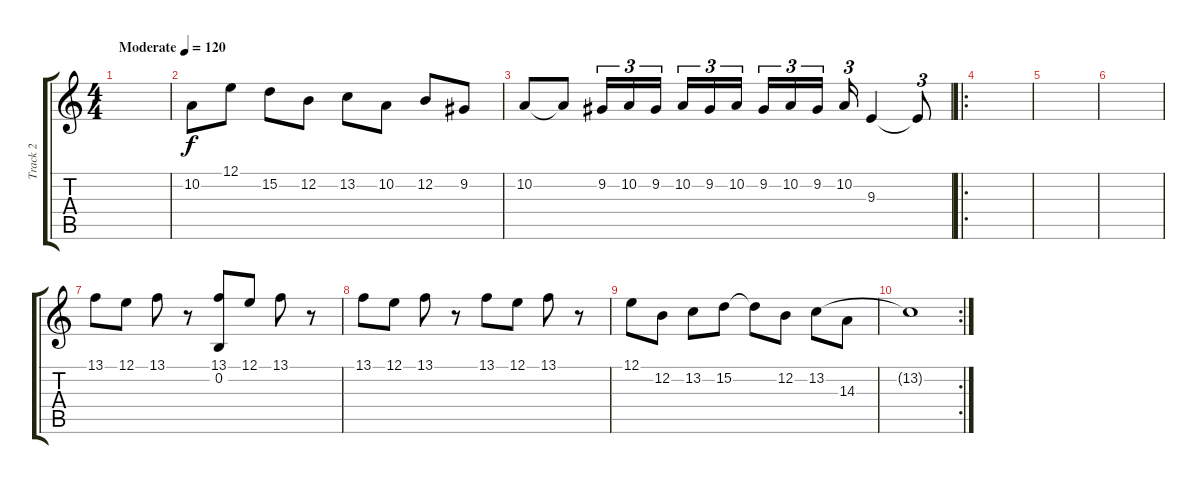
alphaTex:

\track ("Track 2" "Track 2") {instrument harpsichord}
\staff {score tabs}
\tuning (E4 B3 G3 D3 A2 E2) {hide}
\ts (4 4)
\tempo (120 "Moderate")
\clef g2
\ks c
|
10.2.8 12.1.8 15.2.8 12.2.8 13.2.8 10.2.8 12.2.8 9.2.8 |
10.2.8 10.2{t}.8 9.2.16{tu (3 2)} 10.2.16{tu (3 2)} 9.2.16{tu (3 2) beam splitsecondary} 10.2.16{tu (3 2)} 9.2.16{tu (3 2)} 10.2.16{tu (3 2)} 9.2.16{tu (3 2)} 10.2.16{tu (3 2)} 9.2.16{tu (3 2) beam splitsecondary} 10.2.16{tu (3 2)} 9.3.4 9.3{t}.8{tu (3 2)} |
\ro
|
|
|
13.1.8 12.1.8 13.1.8 r.8 (13.1 0.2).8 12.1.8 13.1.8 r.8 |
13.1.8 12.1.8 13.1.8 r.8 13.1.8 12.1.8 13.1.8 r.8 |
12.1.8 12.2.8 13.2.8 15.2.8 15.2{t}.8 12.2.8 13.2.8 14.3.8 |
\rc 2
13.2{t}.1
